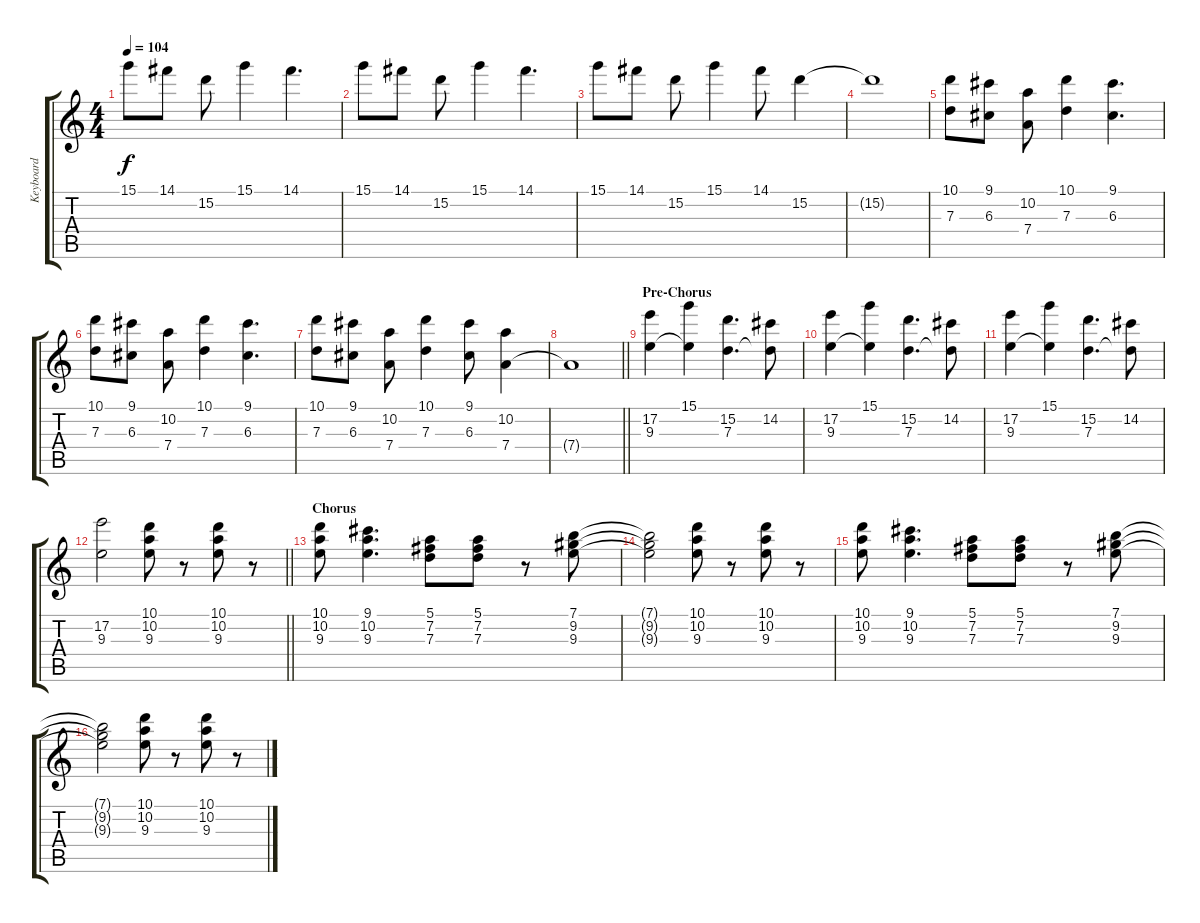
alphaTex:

\track ("Keyboard" "Keyboard") {instrument rockorgan}
\staff {score tabs}
\tuning (E5 B4 G4 D4 A3 E3) {hide}
\ts (4 4)
\tempo 104
\clef g2
\ks c
15.1.8{dy f volume 10} 14.1.8 15.2.8 15.1.4 14.1.4{d} |
15.1.8 14.1.8 15.2.8 15.1.4 14.1.4{d} |
15.1.8 14.1.8 15.2.8 15.1.4 14.1.8 15.2.4 |
15.2{t}.1 |
(10.1 7.3).8 (9.1 6.3).8 (10.2 7.4).8 (10.1 7.3).4 (9.1 6.3).4{d} |
(10.1 7.3).8 (9.1 6.3).8 (10.2 7.4).8 (10.1 7.3).4 (9.1 6.3).4{d} |
(10.1 7.3).8 (9.1 6.3).8 (10.2 7.4).8 (10.1 7.3).4 (9.1 6.3).8 (10.2 7.4).4 |
\barLineRight lightlight
7.4{t}.1 |
\section ("" "Pre-Chorus")
(17.2 9.3).4 (15.1 9.3{t}).4 (15.2 7.3).4{d} (14.2 7.3{t}).8 |
(17.2 9.3).4 (15.1 9.3{t}).4 (15.2 7.3).4{d} (14.2 7.3{t}).8 |
(17.2 9.3).4 (15.1 9.3{t}).4 (15.2 7.3).4{d} (14.2 7.3{t}).8 |
\barLineRight lightlight
(17.2 9.3).2 (10.1 10.2 9.3).8 r.8 (10.1 10.2 9.3).8 r.8 |
\section ("" "Chorus")
(10.1 10.2 9.3).8 (9.1 10.2 9.3).4{d} (5.1 7.2 7.3).8 (5.1 7.2 7.3).8 r.8 (7.1 9.2 9.3).8 |
(7.1{t} 9.2{t} 9.3{t}).2 (10.1 10.2 9.3).8 r.8 (10.1 10.2 9.3).8 r.8 |
(10.1 10.2 9.3).8 (9.1 10.2 9.3).4{d} (5.1 7.2 7.3).8 (5.1 7.2 7.3).8 r.8 (7.1 9.2 9.3).8 |
(7.1{t} 9.2{t} 9.3{t}).2 (10.1 10.2 9.3).8 r.8 (10.1 10.2 9.3).8 r.8
